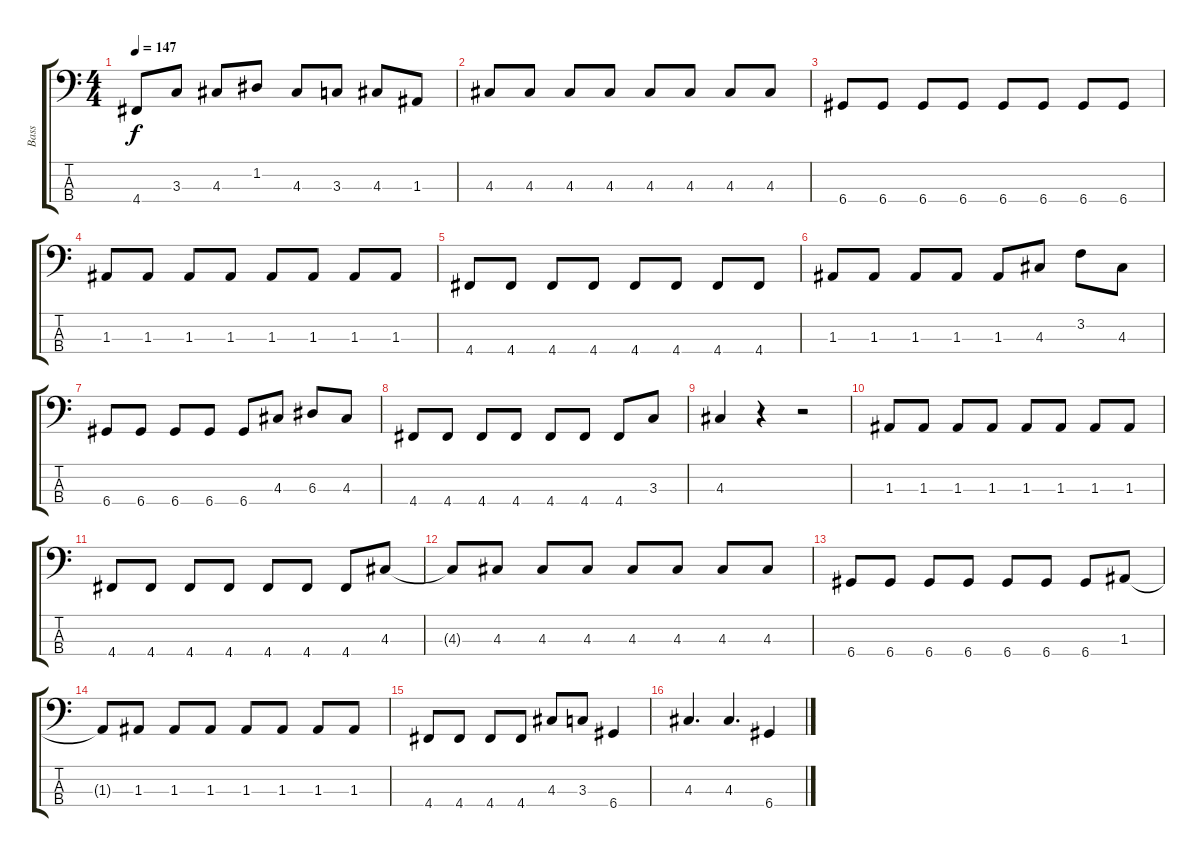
\track ("Bass" "Bass") {instrument electricbasspick}
\staff {score tabs}
\tuning (G2 D2 A1 D1) {hide}
\ts (4 4)
\tempo 147
\clef f4
\ks c
4.4.8{dy f} 3.3.8 4.3.8 1.2.8 4.3.8 3.3.8 4.3.8 1.3.8 |
4.3.8 4.3.8 4.3.8 4.3.8 4.3.8 4.3.8 4.3.8 4.3.8 |
6.4.8 6.4.8 6.4.8 6.4.8 6.4.8 6.4.8 6.4.8 6.4.8 |
1.3.8 1.3.8 1.3.8 1.3.8 1.3.8 1.3.8 1.3.8 1.3.8 |
4.4.8 4.4.8 4.4.8 4.4.8 4.4.8 4.4.8 4.4.8 4.4.8 |
1.3.8 1.3.8 1.3.8 1.3.8 1.3.8 4.3.8 3.2.8 4.3.8 |
6.4.8 6.4.8 6.4.8 6.4.8 6.4.8 4.3.8 6.3.8 4.3.8 |
4.4.8 4.4.8 4.4.8 4.4.8 4.4.8 4.4.8 4.4.8 3.3.8 |
4.3.4 r.4 r.2 |
1.3.8 1.3.8 1.3.8 1.3.8 1.3.8 1.3.8 1.3.8 1.3.8 |
4.4.8 4.4.8 4.4.8 4.4.8 4.4.8 4.4.8 4.4.8 4.3.8 |
4.3{t}.8 4.3.8 4.3.8 4.3.8 4.3.8 4.3.8 4.3.8 4.3.8 |
6.4.8 6.4.8 6.4.8 6.4.8 6.4.8 6.4.8 6.4.8 1.3.8 |
1.3{t}.8 1.3.8 1.3.8 1.3.8 1.3.8 1.3.8 1.3.8 1.3.8 |
4.4.8 4.4.8 4.4.8 4.4.8 4.3.8 3.3.8 6.4.4 |
4.3.4{d} 4.3.4{d} 6.4.4
